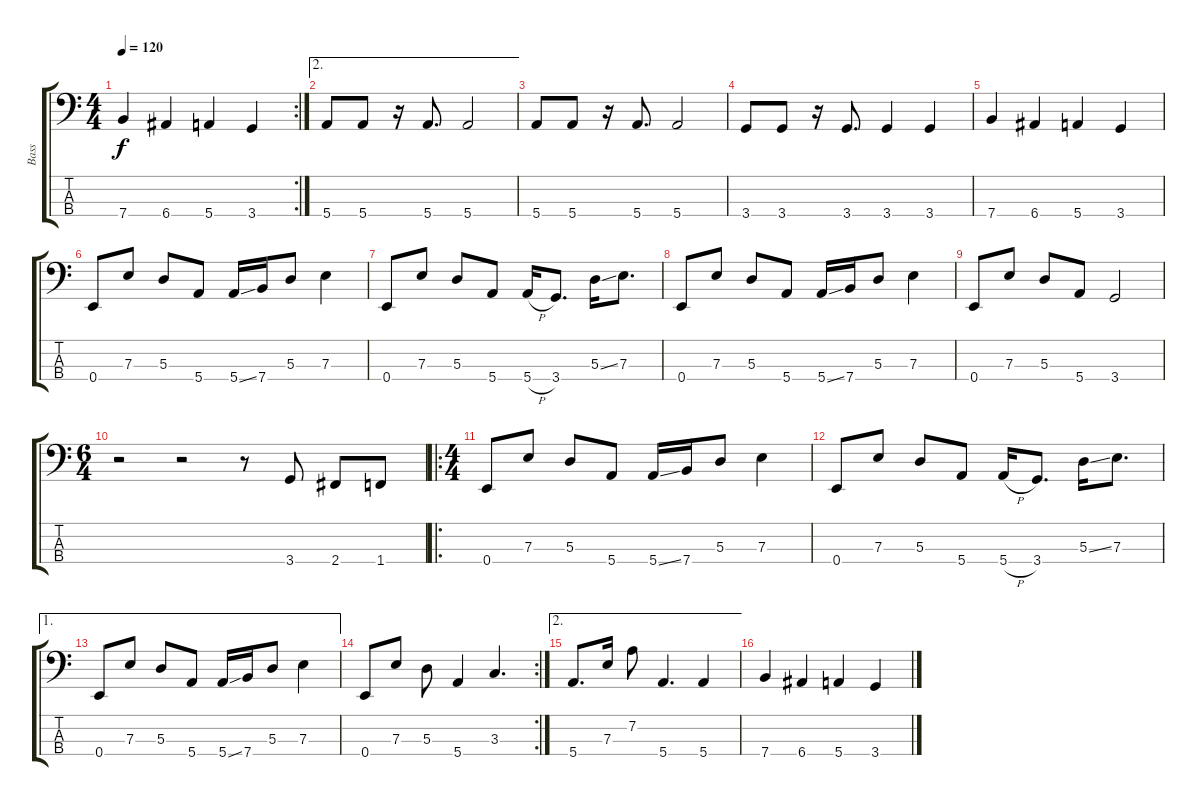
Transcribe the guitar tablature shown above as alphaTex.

\track ("Bass" "Bass") {instrument electricbassfinger}
\staff {score tabs}
\tuning (G2 D2 A1 E1) {hide}
\rc 2
\ts (4 4)
\tempo 120
\clef f4
\ks c
7.4.4{dy f} 6.4.4 5.4.4 3.4.4 |
\ae 2
5.4.8 5.4.8 r.16 5.4.8{d} 5.4.2 |
5.4.8 5.4.8 r.16 5.4.8{d} 5.4.2 |
3.4.8 3.4.8 r.16 3.4.8{d} 3.4.4 3.4.4 |
7.4.4 6.4.4 5.4.4 3.4.4 |
0.4.8 7.3.8 5.3.8 5.4.8 5.4{ss}.16 7.4.16 5.3.8 7.3.4 |
0.4.8 7.3.8 5.3.8 5.4.8 5.4{h}.16 3.4.8{d} 5.3{ss}.16 7.3.8{d} |
0.4.8 7.3.8 5.3.8 5.4.8 5.4{ss}.16 7.4.16 5.3.8 7.3.4 |
0.4.8 7.3.8 5.3.8 5.4.8 3.4.2 |
\ts (6 4)
r.2 r.2 r.8 3.4.8 2.4.8 1.4.8 |
\ro
\ts (4 4)
0.4.8 7.3.8 5.3.8 5.4.8 5.4{ss}.16 7.4.16 5.3.8 7.3.4 |
0.4.8 7.3.8 5.3.8 5.4.8 5.4{h}.16 3.4.8{d} 5.3{ss}.16 7.3.8{d} |
\ae 1
0.4.8 7.3.8 5.3.8 5.4.8 5.4{ss}.16 7.4.16 5.3.8 7.3.4 |
\rc 2
0.4.8 7.3.8 5.3.8 5.4.4 3.3.4{d} |
\ae 2
5.4.8{d} 7.3.16 7.2.8 5.4.4{d} 5.4.4 |
7.4.4 6.4.4 5.4.4 3.4.4
